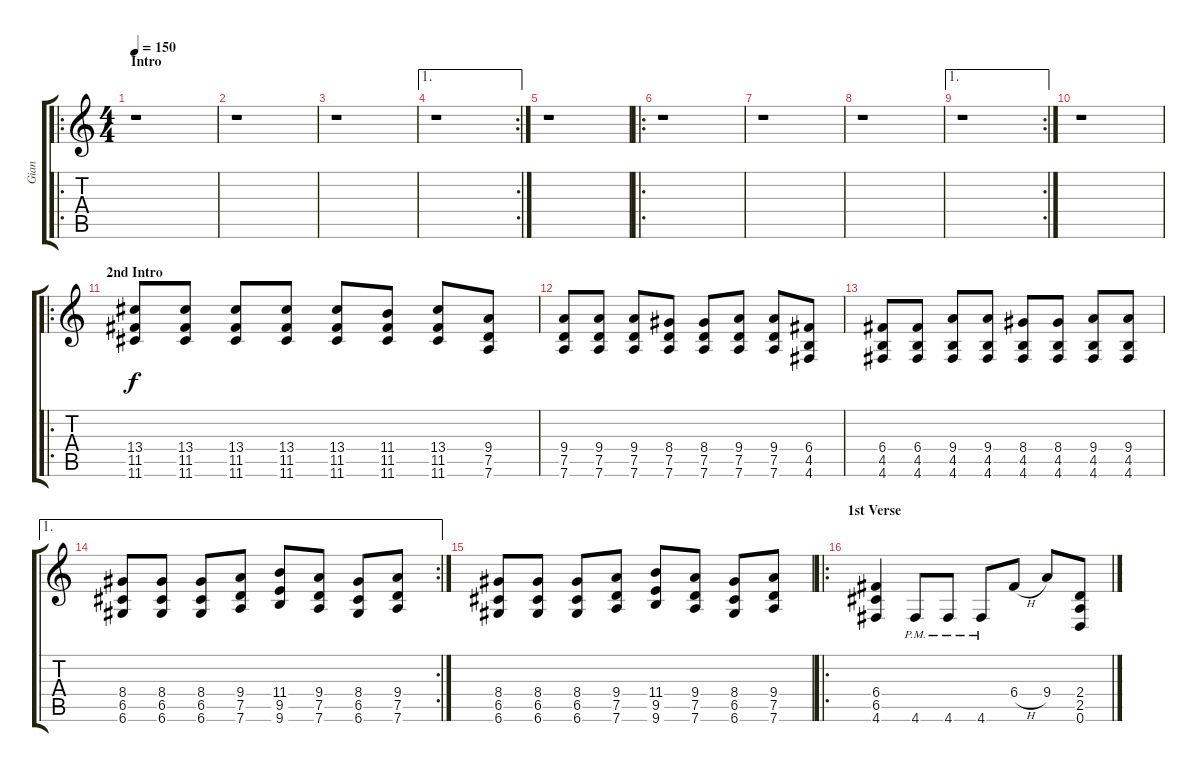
\track ("Gian" "Gian") {instrument distortionguitar}
\staff {score tabs}
\tuning (D4 A3 F3 C3 G2 D2) {hide}
\ro
\ts (4 4)
\section ("" "Intro")
\tempo 150
\clef g2
\ks c
r.1{dy f instrument distortionguitar} |
r.1 |
r.1 |
\ae 1
\rc 2
r.1 |
r.1 |
\ro
r.1 |
r.1 |
r.1 |
\ae 1
\rc 2
r.1 |
r.1 |
\ro
\section ("" "2nd Intro")
(13.4 11.5 11.6).8{instrument distortionguitar} (13.4 11.5 11.6).8 (13.4 11.5 11.6).8 (13.4 11.5 11.6).8 (13.4 11.5 11.6).8 (11.4 11.5 11.6).8 (13.4 11.5 11.6).8 (9.4 7.5 7.6).8 |
(9.4 7.5 7.6).8 (9.4 7.5 7.6).8 (9.4 7.5 7.6).8 (8.4 7.5 7.6).8 (8.4 7.5 7.6).8 (9.4 7.5 7.6).8 (9.4 7.5 7.6).8 (6.4 4.5 4.6).8 |
(6.4 4.5 4.6).8 (6.4 4.5 4.6).8 (9.4 4.5 4.6).8 (9.4 4.5 4.6).8 (8.4 4.5 4.6).8 (8.4 4.5 4.6).8 (9.4 4.5 4.6).8 (9.4 4.5 4.6).8 |
\ae 1
\rc 2
(8.4 6.5 6.6).8 (8.4 6.5 6.6).8 (8.4 6.5 6.6).8 (9.4 7.5 7.6).8 (11.4 9.5 9.6).8 (9.4 7.5 7.6).8 (8.4 6.5 6.6).8 (9.4 7.5 7.6).8 |
(8.4 6.5 6.6).8 (8.4 6.5 6.6).8 (8.4 6.5 6.6).8 (9.4 7.5 7.6).8 (11.4 9.5 9.6).8 (9.4 7.5 7.6).8 (8.4 6.5 6.6).8 (9.4 7.5 7.6).8 |
\ro
\section ("" "1st Verse")
(6.4 6.5 4.6).4{instrument distortionguitar} 4.6{pm}.8 4.6{pm}.8 4.6{pm}.8 6.4{h}.8 9.4.8 (2.4 2.5 0.6).8
